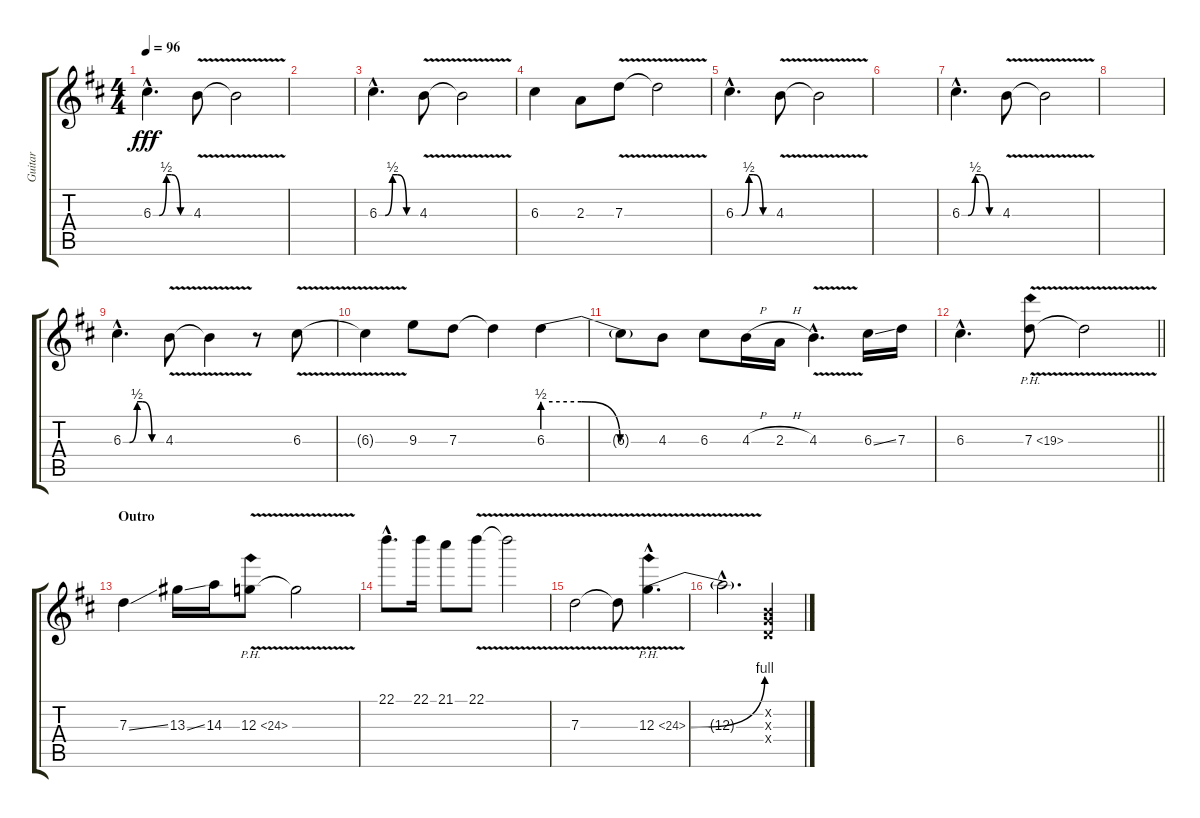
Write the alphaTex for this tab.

\track ("Guitar" "Guitar") {instrument distortionguitar}
\staff {score tabs}
\tuning (E4 B3 G3 D3 A2 E2) {hide}
\ts (4 4)
\tempo 96
\clef g2
\ks d
6.3{be (custom 0 0 10 0 22 2 30 2 45 0 60 0) hac}.4{d dy fff} 4.3{v}.8 4.3{t}.2 |
|
6.3{be (custom 0 0 10 0 22 2 30 2 45 0 60 0) hac}.4{d} 4.3{v}.8 4.3{t}.2 |
6.3.4 2.3.8 7.3{v}.8 7.3{t}.2 |
6.3{be (custom 0 0 10 0 22 2 30 2 45 0 60 0) hac}.4{d} 4.3{v}.8 4.3{t}.2 |
|
6.3{be (custom 0 0 10 0 22 2 30 2 45 0 60 0) hac}.4{d} 4.3{v}.8 4.3{t}.2 |
|
6.3{be (custom 0 0 10 0 22 2 30 2 45 0 60 0) hac}.4{d} 4.3{v}.8 4.3{t}.4 r.8 6.3{v}.8 |
6.3{t}.4 9.3.8 7.3.8 7.3{t}.4 6.3{be (custom 0 2 20 2 40 0 60 0)}.4 |
6.3{t}.8 4.3.8 6.3.8 4.3{h}.16 2.3{h}.16 4.3{v hac}.4{d} 6.3{ss}.16 7.3.16 |
\barLineRight lightlight
6.3{hac}.4{d} 7.3{ph 12 v}.8 7.3{t}.2 |
\section ("" "Outro")
7.3{ss}.4 13.3{ss}.16 14.3.16 12.3{ph 12 v}.8 12.3{t}.2 |
22.1{hac}.8{d} 22.1.16 21.1.8 22.1{v}.8 22.1{t}.2 |
7.3{v}.2 7.3{t}.8 12.3{be (bend 0 0 60 4) ph 12 v hac}.4{d} |
12.3{hac t}.2{d} (0.2{x} 0.3{x} 0.4{x}).4
